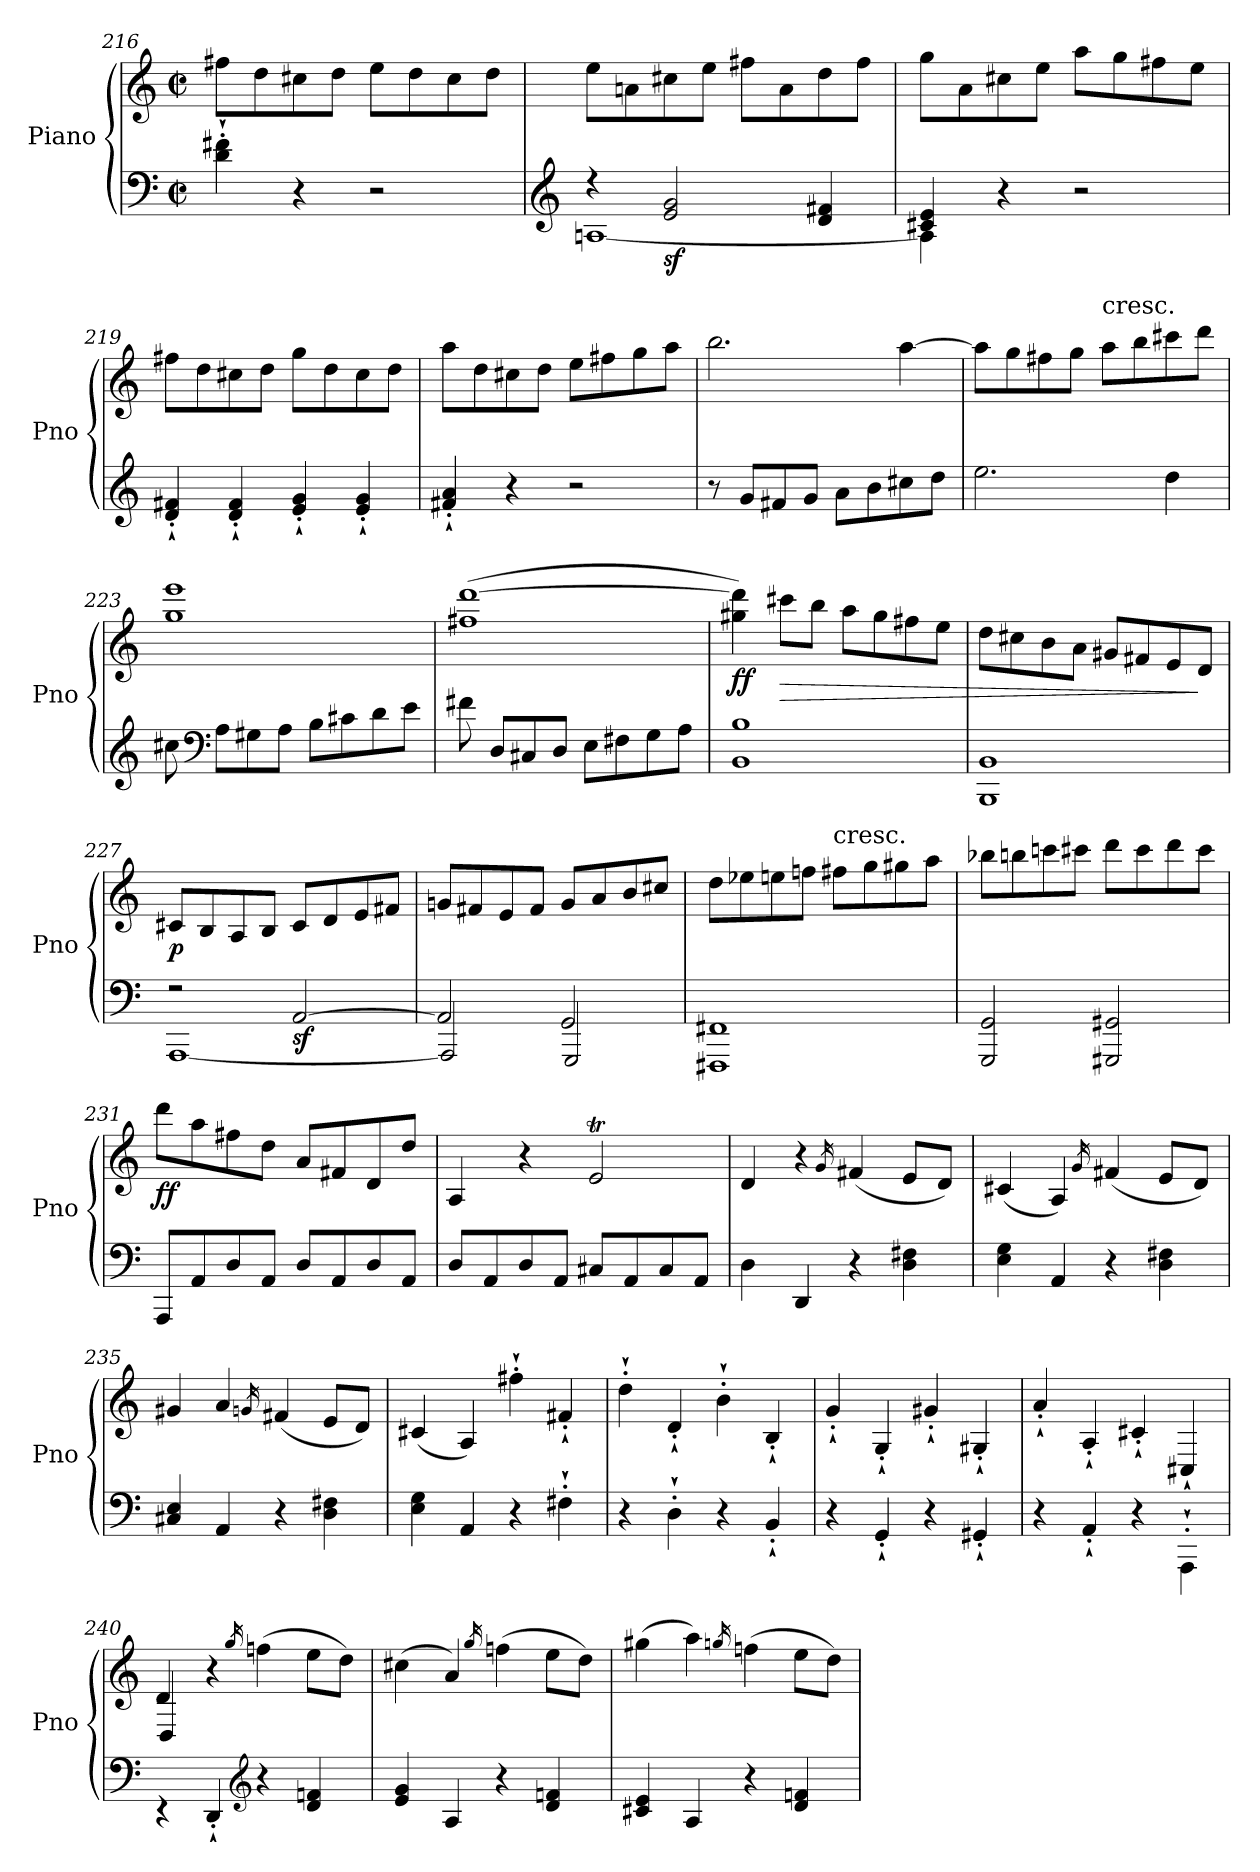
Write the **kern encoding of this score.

**kern	**kern	**dynam
*part1	*part1	*part1
*staff2	*staff1	*staff1/2
*I"Piano	*	*
*I'Pno	*	*
*clefF4	*clefG2	*
*k[]	*k[]	*
*C:	*C:	*
*M2/2	*M2/2	*
*met(c|)	*met(c|)	*
=216	=216	=216
4d\'` 4f#X\'`	8ff#X\L	.
.	8dd\	.
4r	8cc#X\	.
.	8dd\J	.
2r	8ee\L	.
.	8dd\	.
.	8cc#\	.
.	8dd\J	.
=217	=217	=217
*clefG2	*	*
*^	*	*
4r	[1An	8ee\L	.
.	.	8an\	.
!	!	!	!LO:DY:b=2
2e/ 2g/	.	8cc#X\	sf
.	.	8ee\J	.
.	.	8ff#X\L	.
.	.	8a\	.
4d/ 4f#X/	.	8dd\	.
.	.	8ff#\J	.
=218	=218	=218	=218
4c#X/ 4e/	4A\]	8gg\L	.
.	.	8a\	.
4r	2.ryy	8cc#X\	.
.	.	8ee\J	.
2r	.	8aa\L	.
.	.	8gg\	.
.	.	8ff#X\	.
.	.	8ee\J	.
*v	*v	*	*
=219	=219	=219
4d/'` 4f#X/'`	8ff#X\L	.
.	8dd\	.
4d/'` 4f#/'`	8cc#X\	.
.	8dd\J	.
4e/'` 4g/'`	8gg\L	.
.	8dd\	.
4e/'` 4g/'`	8cc#\	.
.	8dd\J	.
=220	=220	=220
4f#X/'` 4a/'`	8aa\L	.
.	8dd\	.
4r	8cc#X\	.
.	8dd\J	.
2r	8ee\L	.
.	8ff#X\	.
.	8gg\	.
.	8aa\J	.
=221	=221	=221
8r	2.bb\	.
8g/L	.	.
8f#X/	.	.
8g/J	.	.
8a\L	.	.
8b\	.	.
8cc#X\	[4aa\	.
8dd\J	.	.
=222	=222	=222
2.ee\	8aa\L]	.
.	8gg\	.
.	8ff#X\	.
.	8gg\J	.
!	!LO:TX:a:t=cresc.	!
.	8aa\L	.
.	8bb\	.
4dd\	8ccc#X\	.
.	8ddd\J	.
=223	=223	=223
8cc#X\	1gg 1eee	.
*clefF4	*	*
8A\L	.	.
8G#X\	.	.
8A\J	.	.
8B\L	.	.
8c#X\	.	.
8d\	.	.
8e\J	.	.
=224	=224	=224
8f#X\	(<1ff#X [1ddd	.
8D/L	.	.
8C#X/	.	.
8D/J	.	.
8E\L	.	.
8F#X\	.	.
8G\	.	.
8A\J	.	.
=225	=225	=225
!	!	!LO:DY:b
1BB 1B	4gg#X\ 4ddd\])	ff
!	!	!LO:HP:b
.	8ccc#X\L	>
.	8bb\J	.
.	8aa\L	.
.	8gg#\	.
.	8ff#X\	.
.	8ee\J	.
=226	=226	=226
1BBB 1BB	8dd\L	.
.	8cc#X\	.
.	8b\	.
.	8a\J	.
.	8g#X/L	.
.	8f#X/	.
.	8e/	.
.	8d/J	]
=227	=227	=227
*^	*	*
!	!	!	!LO:DY:b
2r	[1AAA	8c#X/L	p
.	.	8B/	.
.	.	8A/	.
.	.	8B/J	.
!	!	!	!LO:DY:b=2
[2AA/	.	8c#/L	sf
.	.	8d/	.
.	.	8e/	.
.	.	8f#X/J	.
=228	=228	=228	=228
2AA/]	2AAA/]	8gn/L	.
.	.	8f#X/	.
.	.	8e/	.
.	.	8f#/J	.
2GG/	2GGG/	8g/L	.
.	.	8a/	.
.	.	8b/	.
.	.	8cc#X/J	.
*v	*v	*	*
=229	=229	=229
1FFF#X 1FF#X	8dd\L	.
.	8ee-X\	.
.	8een\	.
.	8ffn\J	.
!	!LO:TX:a:t=cresc.	!
.	8ff#X\L	.
.	8gg\	.
.	8gg#X\	.
.	8aa\J	.
=230	=230	=230
2GGG/ 2GG/	8bb-X\L	.
.	8bbn\	.
.	8cccn\	.
.	8ccc#X\J	.
2GGG#X/ 2GG#X/	8ddd\L	.
.	8ccc#\	.
.	8ddd\	.
.	8ccc#\J	.
=231	=231	=231
!	!	!LO:DY:b
8AAA/L	8ddd\L	ff
8AA/	8aa\	.
8D/	8ff#X\	.
8AA/J	8dd\J	.
8D/L	8a/L	.
8AA/	8f#X/	.
8D/	8d/	.
8AA/J	8dd/J	.
=232	=232	=232
8D/L	4A/	.
8AA/	.	.
8D/	4r	.
8AA/J	.	.
8C#X/L	2et/	.
8AA/	.	.
8C#/	.	.
8AA/J	.	.
=233	=233	=233
4D\	4d/	.
4DD/	4r	.
.	16qg/	.
4r	(<4f#X/	.
4D\ 4F#X\	8e/L	.
.	8d/J)	.
=234	=234	=234
4E\ 4G\	(<4c#X/	.
4AA/	4A/)	.
.	16qg/	.
4r	(<4f#X/	.
4D\ 4F#X\	8e/L	.
.	8d/J)	.
=235	=235	=235
4C#X/ 4E/	4g#X/	.
4AA/	4a/	.
.	16qgn/	.
4r	(<4f#X/	.
4D\ 4F#X\	8e/L	.
.	8d/J)	.
=236	=236	=236
4E\ 4G\	(<4c#X/	.
4AA/	4A/)	.
4r	4ff#X'`\	.
4F#X'`\	4f#X'`/	.
=237	=237	=237
4r	4dd'`\	.
4D'`\	4d'`/	.
4r	4b'`\	.
4BB'`/	4B'`/	.
=238	=238	=238
4r	4g'`/	.
4GG'`/	4G'`/	.
4r	4g#X'`/	.
4GG#X'`/	4G#X'`/	.
=239	=239	=239
4r	4a'`/	.
4AA'`/	4A'`/	.
4r	4c#X'`/	.
4AAA'`\	4C#X`/	.
=240	=240	=240
*	*^	*
4rEE	4d/	4D/	.
4DD'`/	4r	2.ryy	.
*clefG2	*	*	*
.	16qgg/	.	.
4r	(<4ffn\	.	.
4d/ 4fn/	8ee\L	.	.
.	8dd\J)	.	.
*	*v	*v	*
=241	=241	=241
4e/ 4g/	(>4cc#X\	.
4A/	4a/)	.
.	16qgg/	.
4r	(>4ffn\	.
4d/ 4fn/	8ee\L	.
.	8dd\J)	.
=242	=242	=242
4c#X/ 4e/	(>4gg#X\	.
4A/	4aa\)	.
.	16qggn/	.
4r	(>4ffn\	.
4d/ 4fn/	8ee\L	.
.	8dd\J)	.
=	=	=
*-	*-	*-
